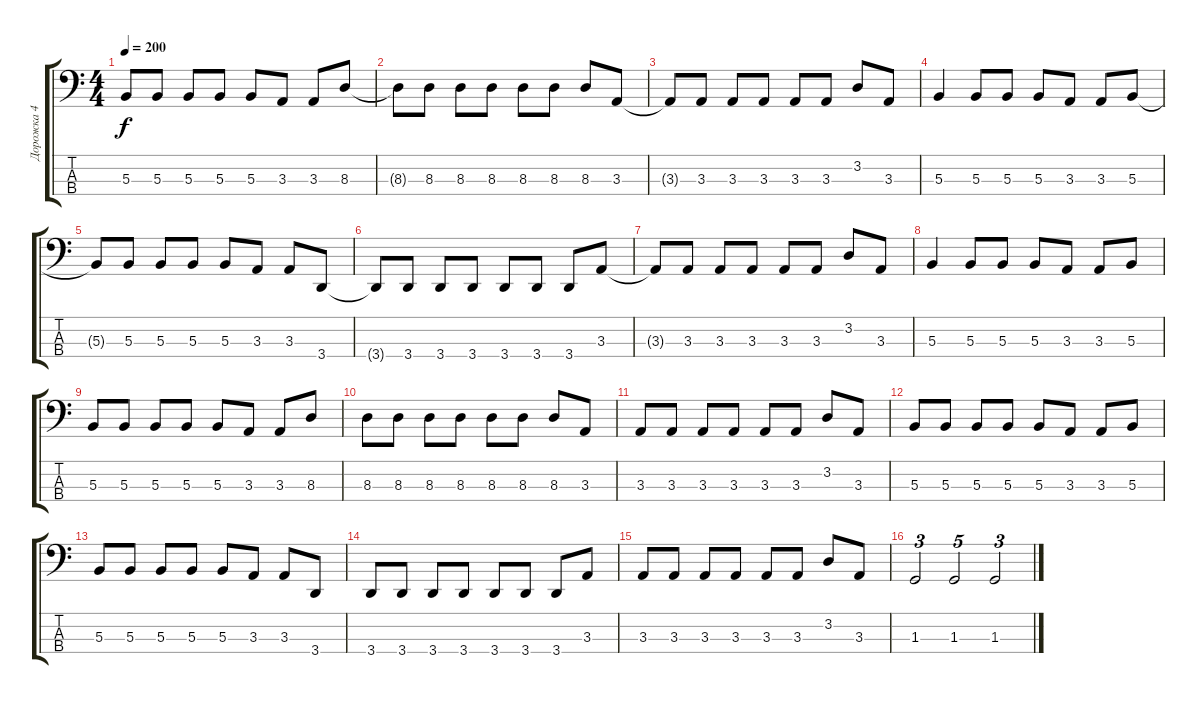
\track ("Дорожка 4" "Дорожка 4") {instrument electricbassfinger}
\staff {score tabs}
\tuning (E2 B1 Gb1 B0) {hide}
\ts (4 4)
\tempo 200
\clef f4
\ks c
5.3{t}.8{dy f} 5.3.8 5.3.8 5.3.8 5.3.8 3.3.8 3.3.8 8.3.8 |
8.3{t}.8 8.3.8 8.3.8 8.3.8 8.3.8 8.3.8 8.3.8 3.3.8 |
3.3{t}.8 3.3.8 3.3.8 3.3.8 3.3.8 3.3.8 3.2.8 3.3.8 |
5.3.4 5.3.8 5.3.8 5.3.8 3.3.8 3.3.8 5.3.8 |
5.3{t}.8 5.3.8 5.3.8 5.3.8 5.3.8 3.3.8 3.3.8 3.4.8 |
3.4{t}.8 3.4.8 3.4.8 3.4.8 3.4.8 3.4.8 3.4.8 3.3.8 |
3.3{t}.8 3.3.8 3.3.8 3.3.8 3.3.8 3.3.8 3.2.8 3.3.8 |
5.3.4 5.3.8 5.3.8 5.3.8 3.3.8 3.3.8 5.3.8 |
5.3.8 5.3.8 5.3.8 5.3.8 5.3.8 3.3.8 3.3.8 8.3.8 |
8.3.8 8.3.8 8.3.8 8.3.8 8.3.8 8.3.8 8.3.8 3.3.8 |
3.3.8 3.3.8 3.3.8 3.3.8 3.3.8 3.3.8 3.2.8 3.3.8 |
5.3.8 5.3.8 5.3.8 5.3.8 5.3.8 3.3.8 3.3.8 5.3.8 |
5.3.8 5.3.8 5.3.8 5.3.8 5.3.8 3.3.8 3.3.8 3.4.8 |
3.4.8 3.4.8 3.4.8 3.4.8 3.4.8 3.4.8 3.4.8 3.3.8 |
3.3.8 3.3.8 3.3.8 3.3.8 3.3.8 3.3.8 3.2.8 3.3.8 |
1.3.2{tu (3 2)} 1.3.2{tu (5 4)} 1.3.2{tu (3 2)}
